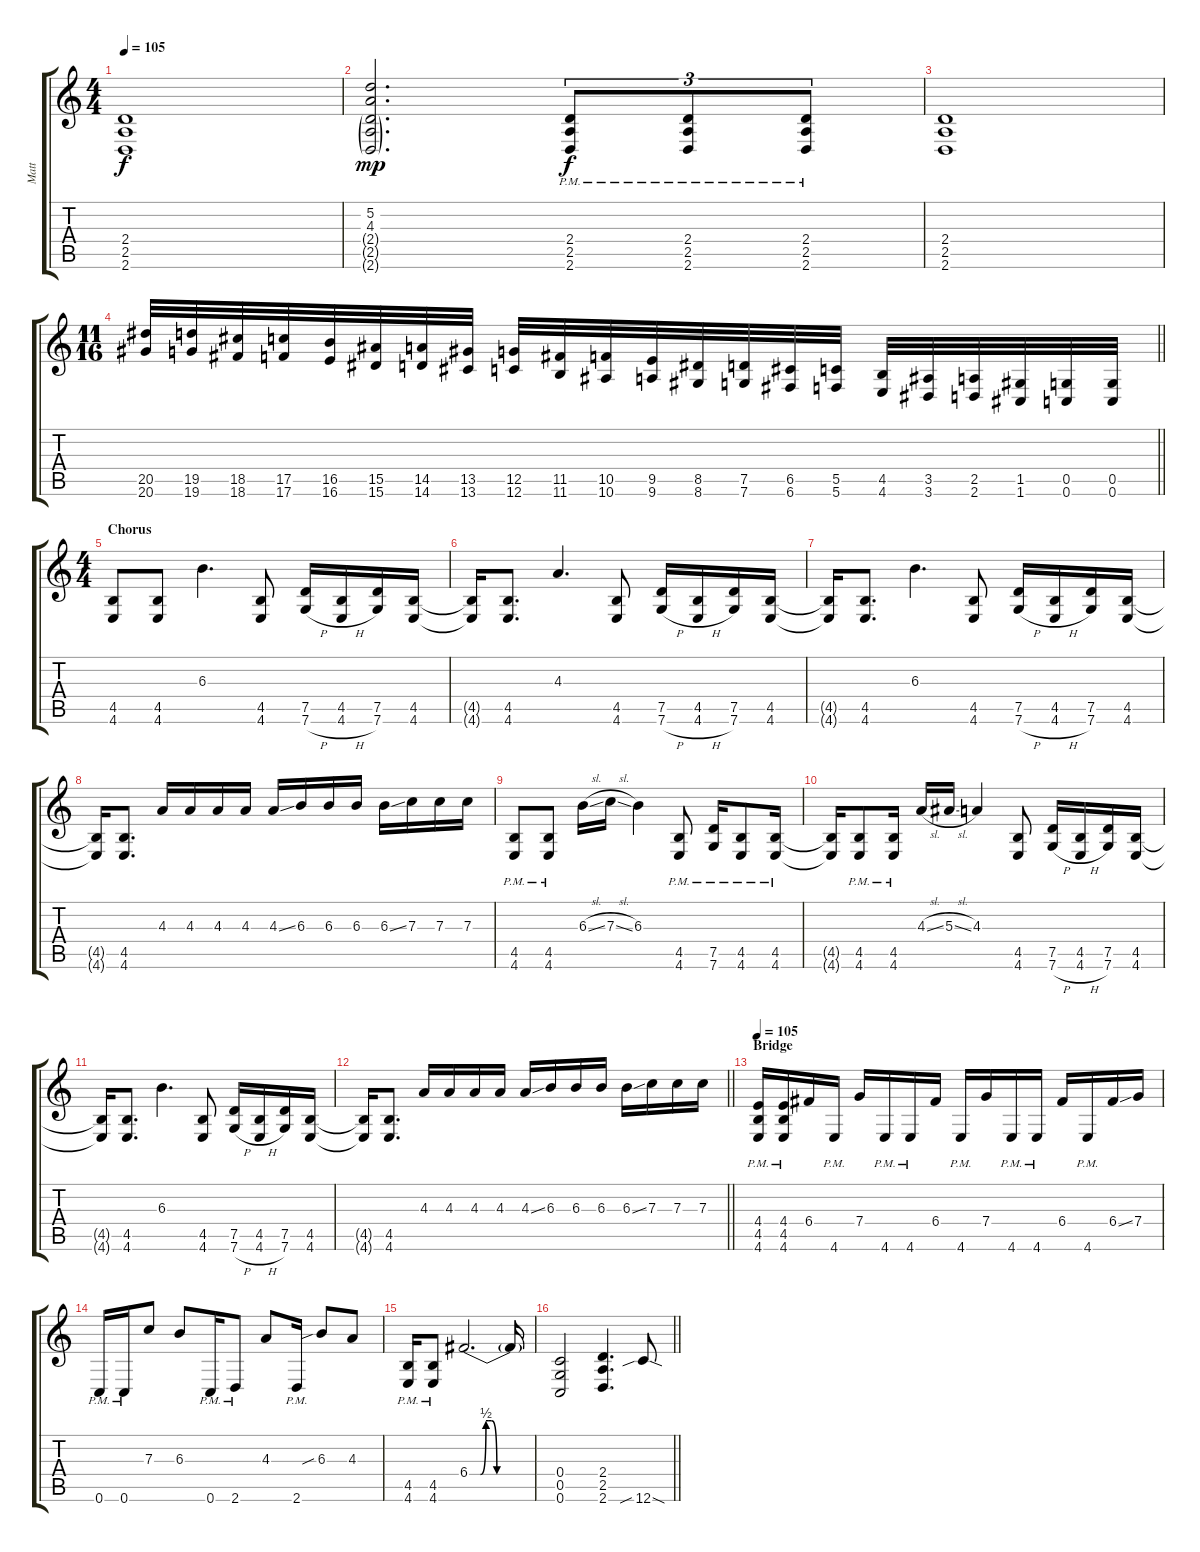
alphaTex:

\track ("Matt" "Matt") {instrument distortionguitar}
\staff {score tabs}
\tuning (D4 A3 F3 C3 G2 C2) {hide}
\ts (4 4)
\tempo 105
\clef g2
\ks c
(2.4 2.5 2.6).1{dy f} |
(5.2 4.3 2.4{g} 2.5{g} 2.6{g}).2{d dy mp} (2.4{pm} 2.5{pm} 2.6{pm}).8{tu (3 2) dy f} (2.4{pm} 2.5{pm} 2.6{pm}).8{tu (3 2)} (2.4{pm} 2.5{pm} 2.6{pm}).8{tu (3 2)} |
(2.4 2.5 2.6).1 |
\ts (11 16)
\barLineRight lightlight
(20.5 20.6).32{instrument guitarfretnoise} (19.5 19.6).32 (18.5 18.6).32 (17.5 17.6).32 (16.5 16.6).32 (15.5 15.6).32 (14.5 14.6).32 (13.5 13.6).32 (12.5 12.6).32 (11.5 11.6).32 (10.5 10.6).32 (9.5 9.6).32 (8.5 8.6).32 (7.5 7.6).32 (6.5 6.6).32 (5.5 5.6).32 (4.5 4.6).32 (3.5 3.6).32 (2.5 2.6).32 (1.5 1.6).32 (0.5 0.6).32 (0.5 0.6).32 |
\ts (4 4)
\section ("" "Chorus")
(4.5 4.6).8{instrument distortionguitar} (4.5 4.6).8 6.3.4{d} (4.5 4.6).8 (7.5 7.6{h}).16 (4.5 4.6{h}).16 (7.5 7.6).16 (4.5 4.6).16 |
(4.5{t} 4.6{t}).16 (4.5 4.6).8{d} 4.3.4{d} (4.5 4.6).8 (7.5 7.6{h}).16 (4.5 4.6{h}).16 (7.5 7.6).16 (4.5 4.6).16 |
(4.5{t} 4.6{t}).16 (4.5 4.6).8{d} 6.3.4{d} (4.5 4.6).8 (7.5 7.6{h}).16 (4.5 4.6{h}).16 (7.5 7.6).16 (4.5 4.6).16 |
(4.5{t} 4.6{t}).16 (4.5 4.6).8{d} 4.3.16 4.3.16 4.3.16 4.3.16 4.3{ss}.16 6.3.16 6.3.16 6.3.16 6.3{ss}.16 7.3.16 7.3.16 7.3.16 |
(4.5{pm} 4.6{pm}).8 (4.5{pm} 4.6{pm}).8 6.3{sl}.16 7.3{sl}.16 6.3.4 (4.5{pm} 4.6{pm}).8 (7.5{pm} 7.6{pm}).16 (4.5{pm} 4.6{pm}).8 (4.5{pm} 4.6{pm}).16 |
(4.5{t} 4.6{t}).16 (4.5{pm} 4.6{pm}).8 (4.5{pm} 4.6{pm}).16 4.3{sl}.16 5.3{sl}.16 4.3.4 (4.5 4.6).8 (7.5 7.6{h}).16 (4.5 4.6{h}).16 (7.5 7.6).16 (4.5 4.6).16 |
(4.5{t} 4.6{t}).16 (4.5 4.6).8{d} 6.3.4{d} (4.5 4.6).8 (7.5 7.6{h}).16 (4.5 4.6{h}).16 (7.5 7.6).16 (4.5 4.6).16 |
\barLineRight lightlight
(4.5{t} 4.6{t}).16 (4.5 4.6).8{d} 4.3.16 4.3.16 4.3.16 4.3.16 4.3{ss}.16 6.3.16 6.3.16 6.3.16 6.3{ss}.16 7.3.16 7.3.16 7.3.16 |
\section ("" "Bridge")
\tempo 105
(4.4{pm} 4.5{pm} 4.6{pm}).16 (4.4{pm} 4.5{pm} 4.6{pm}).16 6.4.16 4.6{pm}.16 7.4.16 4.6{pm}.16 4.6{pm}.16 6.4.16 4.6{pm}.16 7.4.16 4.6{pm}.16 4.6{pm}.16 6.4.16 4.6{pm}.16 6.4{ss}.16 7.4.16 |
0.6{pm}.16 0.6{pm}.16 7.3.8 6.3.8 0.6{pm}.16 2.6{pm}.8 4.3.8 2.6{pm}.16 6.3{sib}.8 4.3.8 |
(4.5{pm} 4.6{pm}).16 (4.5{pm} 4.6{pm}).8 6.4{be (custom 0 0 10 0 15 2 17 2 20 2 25 0 30 0 35 0 40 0 60 0)}.2{d} 6.4{t}.16 |
\barLineRight lightlight
(0.4 0.5 0.6).2 (2.4 2.5 2.6).4{d} 12.6{sib sod}.8
